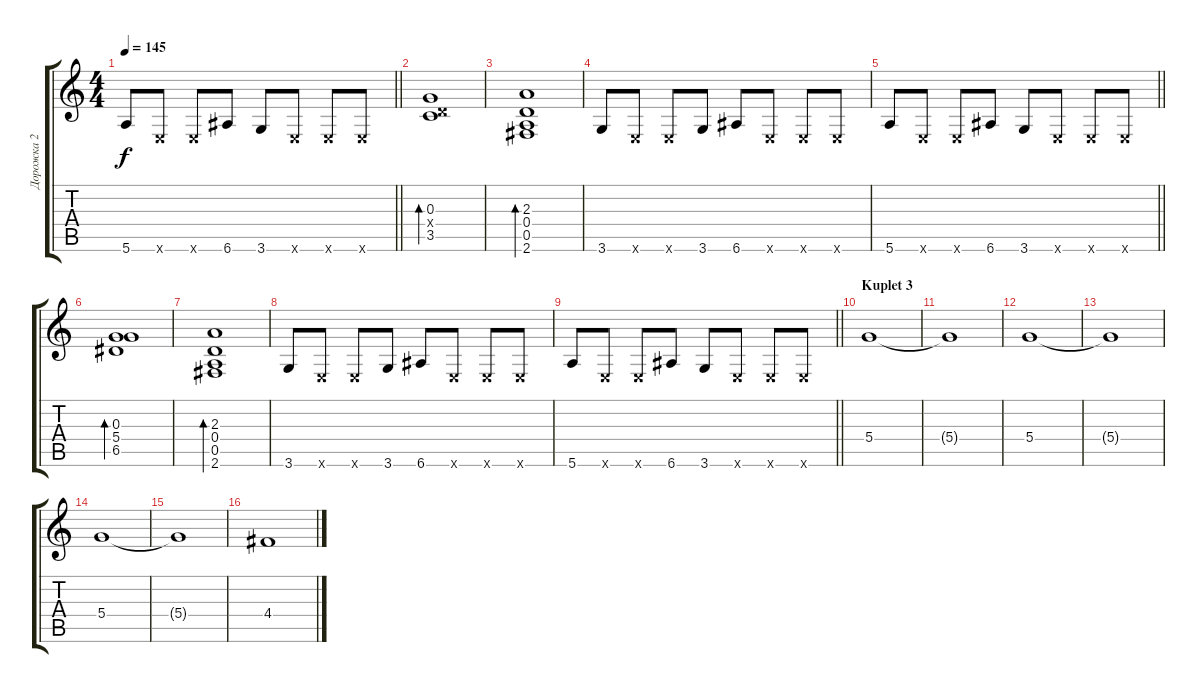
\track ("Дорожка 2" "Дорожка 2") {instrument acousticguitarsteel}
\staff {score tabs}
\tuning (E4 B3 G3 D3 A2 E2) {hide}
\ts (4 4)
\tempo 145
\clef g2
\barLineRight lightlight
\ks c
5.6.8{dy f} 0.6{x}.8 0.6{x}.8 6.6.8 3.6.8 0.6{x}.8 0.6{x}.8 0.6{x}.8 |
(0.3 0.4{x} 3.5).1{bd 60} |
(2.3 0.4 0.5 2.6).1{bd 60} |
3.6.8 0.6{x}.8 0.6{x}.8 3.6.8 6.6.8 0.6{x}.8 0.6{x}.8 0.6{x}.8 |
\barLineRight lightlight
5.6.8 0.6{x}.8 0.6{x}.8 6.6.8 3.6.8 0.6{x}.8 0.6{x}.8 0.6{x}.8 |
(0.3 5.4 6.5).1{bd 60} |
(2.3 0.4 0.5 2.6).1{bd 60} |
3.6.8 0.6{x}.8 0.6{x}.8 3.6.8 6.6.8 0.6{x}.8 0.6{x}.8 0.6{x}.8 |
\barLineRight lightlight
5.6.8 0.6{x}.8 0.6{x}.8 6.6.8 3.6.8 0.6{x}.8 0.6{x}.8 0.6{x}.8 |
\section ("" "Kuplet 3")
5.4.1 |
5.4{t}.1 |
5.4.1 |
5.4{t}.1 |
5.4.1 |
5.4{t}.1 |
4.4.1
